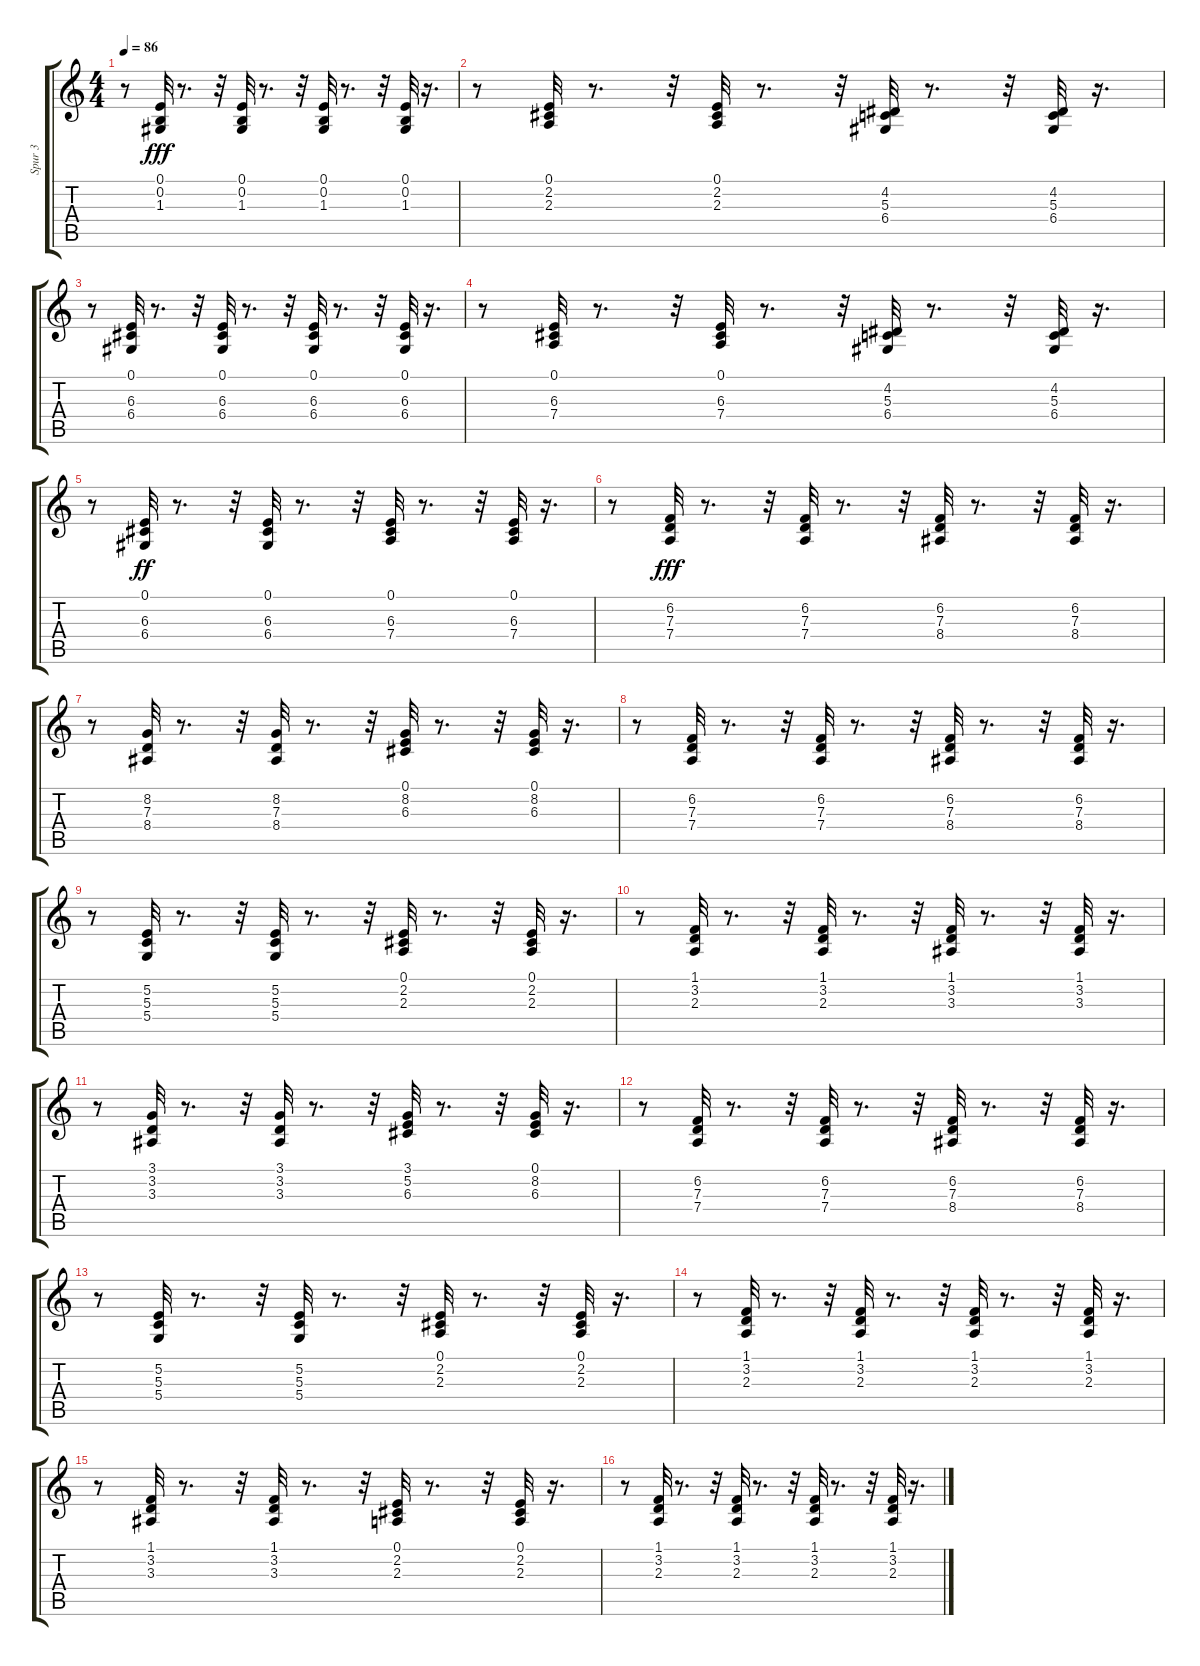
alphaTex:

\track ("Spur 3" "Spur 3") {instrument pad3polysynth}
\staff {score tabs}
\tuning (E4 B3 G3 D3 A2 E2) {hide}
\ts (4 4)
\tempo 86
\clef g2
\ks c
r.8{dy fff} (0.1 0.2 1.3).32 r.8{d} r.32 (0.1 0.2 1.3).32 r.8{d} r.32 (0.1 0.2 1.3).32 r.8{d} r.32 (0.1 0.2 1.3).32 r.16{d} |
r.8 (0.1 2.2 2.3).32 r.8{d} r.32 (0.1 2.2 2.3).32 r.8{d} r.32 (4.2 5.3 6.4).32 r.8{d} r.32 (4.2 5.3 6.4).32 r.16{d} |
r.8 (0.1 6.3 6.4).32 r.8{d} r.32 (0.1 6.3 6.4).32 r.8{d} r.32 (0.1 6.3 6.4).32 r.8{d} r.32 (0.1 6.3 6.4).32 r.16{d} |
r.8 (0.1 6.3 7.4).32 r.8{d} r.32 (0.1 6.3 7.4).32 r.8{d} r.32 (4.2 5.3 6.4).32 r.8{d} r.32 (4.2 5.3 6.4).32 r.16{d} |
r.8 (0.1 6.3 6.4).32{dy ff} r.8{d} r.32 (0.1 6.3 6.4).32 r.8{d} r.32 (0.1 6.3 7.4).32 r.8{d} r.32 (0.1 6.3 7.4).32 r.16{d} |
r.8 (6.2 7.3 7.4).32{dy fff} r.8{d} r.32 (6.2 7.3 7.4).32 r.8{d} r.32 (6.2 7.3 8.4).32 r.8{d} r.32 (6.2 7.3 8.4).32 r.16{d} |
r.8 (8.2 7.3 8.4).32 r.8{d} r.32 (8.2 7.3 8.4).32 r.8{d} r.32 (0.1 8.2 6.3).32 r.8{d} r.32 (0.1 8.2 6.3).32 r.16{d} |
r.8 (6.2 7.3 7.4).32 r.8{d} r.32 (6.2 7.3 7.4).32 r.8{d} r.32 (6.2 7.3 8.4).32 r.8{d} r.32 (6.2 7.3 8.4).32 r.16{d} |
r.8 (5.2 5.3 5.4).32 r.8{d} r.32 (5.2 5.3 5.4).32 r.8{d} r.32 (0.1 2.2 2.3).32 r.8{d} r.32 (0.1 2.2 2.3).32 r.16{d} |
r.8 (1.1 3.2 2.3).32 r.8{d} r.32 (1.1 3.2 2.3).32 r.8{d} r.32 (1.1 3.2 3.3).32 r.8{d} r.32 (1.1 3.2 3.3).32 r.16{d} |
r.8 (3.1 3.2 3.3).32 r.8{d} r.32 (3.1 3.2 3.3).32 r.8{d} r.32 (3.1 5.2 6.3).32 r.8{d} r.32 (0.1 8.2 6.3).32 r.16{d} |
r.8 (6.2 7.3 7.4).32 r.8{d} r.32 (6.2 7.3 7.4).32 r.8{d} r.32 (6.2 7.3 8.4).32 r.8{d} r.32 (6.2 7.3 8.4).32 r.16{d} |
r.8 (5.2 5.3 5.4).32 r.8{d} r.32 (5.2 5.3 5.4).32 r.8{d} r.32 (0.1 2.2 2.3).32 r.8{d} r.32 (0.1 2.2 2.3).32 r.16{d} |
r.8 (1.1 3.2 2.3).32 r.8{d} r.32 (1.1 3.2 2.3).32 r.8{d} r.32 (1.1 3.2 2.3).32 r.8{d} r.32 (1.1 3.2 2.3).32 r.16{d} |
r.8 (1.1 3.2 3.3).32 r.8{d} r.32 (1.1 3.2 3.3).32 r.8{d} r.32 (0.1 2.2 2.3).32 r.8{d} r.32 (0.1 2.2 2.3).32 r.16{d} |
r.8 (1.1 3.2 2.3).32 r.8{d} r.32 (1.1 3.2 2.3).32 r.8{d} r.32 (1.1 3.2 2.3).32 r.8{d} r.32 (1.1 3.2 2.3).32 r.16{d}
